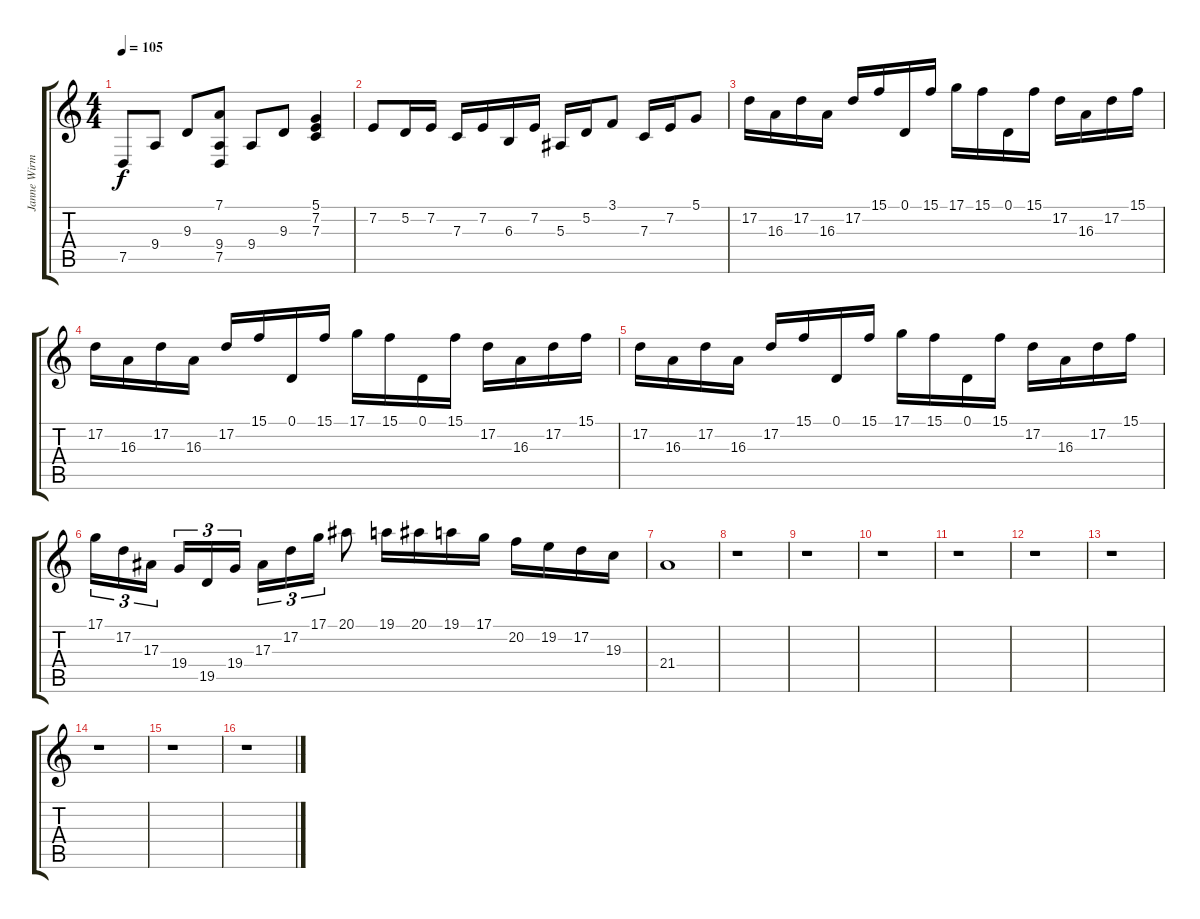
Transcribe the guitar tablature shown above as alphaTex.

\track ("Janne Wirman" "Janne Wirm") {instrument dulcimer}
\staff {score tabs}
\tuning (D4 A3 F3 C3 G2 D2) {hide}
\ts (4 4)
\tempo 105
\clef g2
\ks c
7.5.8{dy f} 9.4.8 9.3.8 (7.1 9.4 7.5).8 9.4.8 9.3.8 (5.1 7.2 7.3).4 |
7.2.8 5.2.16 7.2.16 7.3.16 7.2.16 6.3.16 7.2.16 5.3.16 5.2.16 3.1.8 7.3.16 7.2.16 5.1.8 |
17.2.16 16.3.16 17.2.16 16.3.16 17.2.16 15.1.16 0.1.16 15.1.16 17.1.16 15.1.16 0.1.16 15.1.16 17.2.16 16.3.16 17.2.16 15.1.16 |
17.2.16 16.3.16 17.2.16 16.3.16 17.2.16 15.1.16 0.1.16 15.1.16 17.1.16 15.1.16 0.1.16 15.1.16 17.2.16 16.3.16 17.2.16 15.1.16 |
17.2.16 16.3.16 17.2.16 16.3.16 17.2.16 15.1.16 0.1.16 15.1.16 17.1.16 15.1.16 0.1.16 15.1.16 17.2.16 16.3.16 17.2.16 15.1.16 |
17.1.16{tu (3 2)} 17.2.16{tu (3 2)} 17.3.16{tu (3 2)} 19.4.16{tu (3 2)} 19.5.16{tu (3 2)} 19.4.16{tu (3 2)} 17.3.16{tu (3 2)} 17.2.16{tu (3 2)} 17.1.16{tu (3 2)} 20.1.8 19.1.16 20.1.16 19.1.16 17.1.16 20.2.16 19.2.16 17.2.16 19.3.16 |
21.4.1 |
r.1 |
r.1 |
r.1 |
r.1 |
r.1 |
r.1 |
r.1 |
r.1 |
r.1
